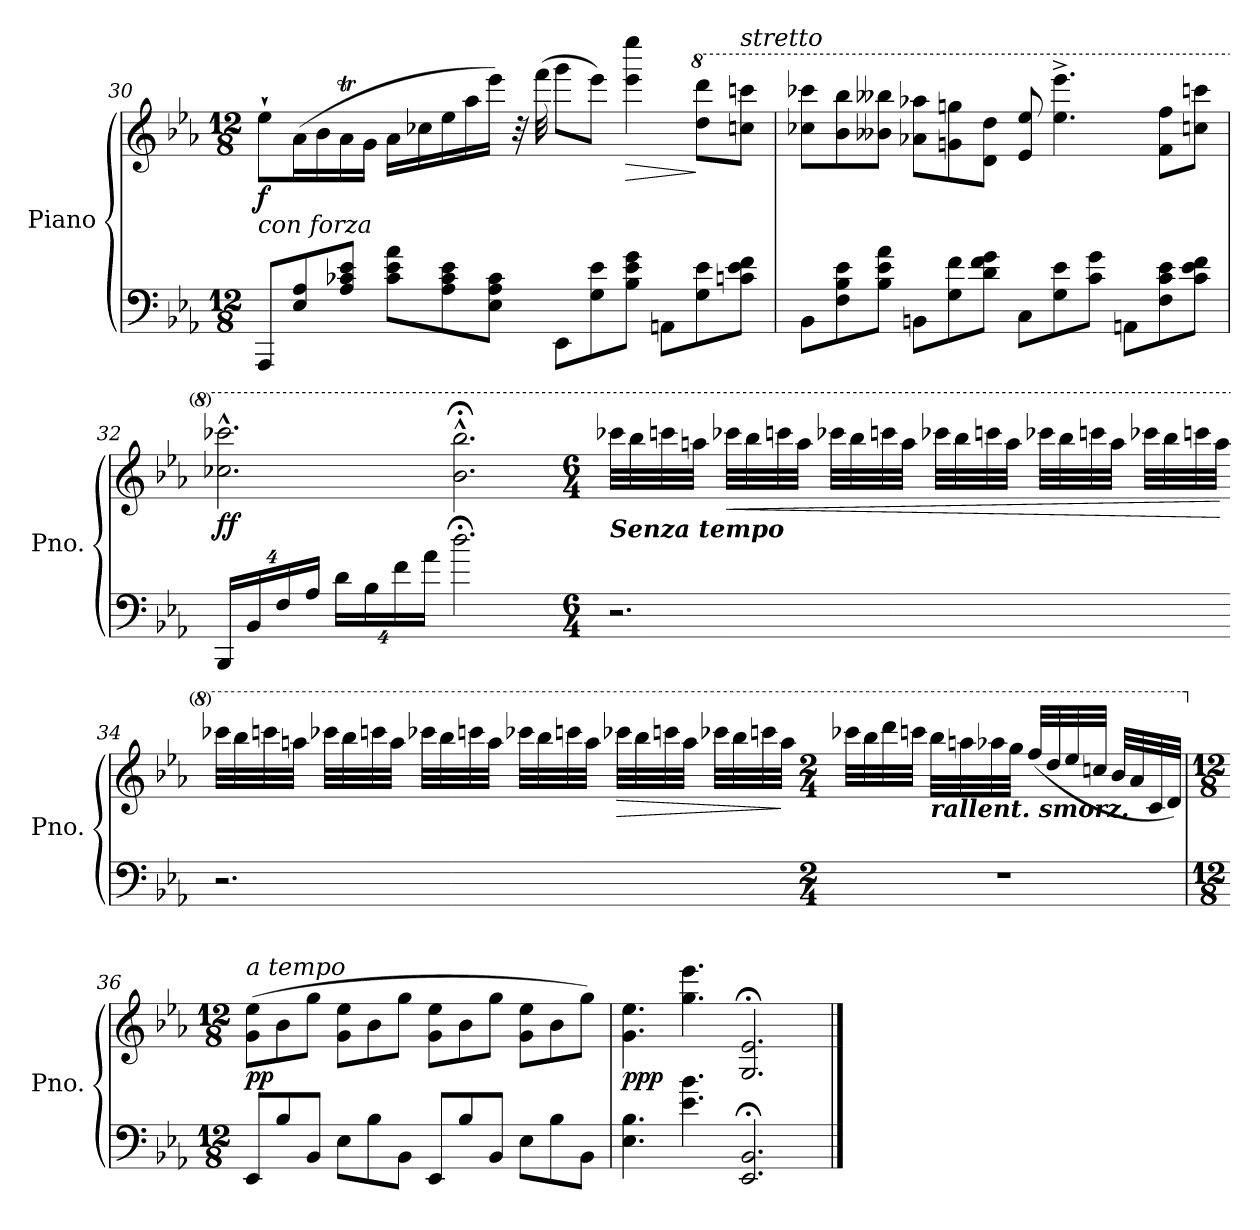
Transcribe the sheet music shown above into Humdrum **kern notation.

**kern	**kern	**dynam
*part1	*part1	*part1
*staff2	*staff1	*staff1/2
*I"Piano	*	*
*I'Pno.	*	*
!!LO:LB:g=z
*clefF4	*clefG2	*
*k[b-e-a-]	*k[b-e-a-]	*
*M12/8	*M12/8	*
=30	=30	=30
!	!LO:TX:b:i:t=con forza	!
!	!	!LO:DY:b
8AAA-/L	8ee-`\L	f
8E-/ 8A-/	(>16a-\L	.
.	16b-\	.
8A-/ 8c-X/ 8e-/J	16a-T\	.
.	16g\JJ	.
8c-\ 8e-\ 8a-\L	16a-\LL	.
.	16cc-X\	.
8A-\ 8c-\ 8e-\	16ee-\	.
.	16aa-\	.
8E-\ 8A-\ 8c-\J	16eee-\JJ)	.
.	32r	.
.	(>32fff\	.
8EE-\L	8ggg\L	.
8G\ 8e-\	8eee-\J)	.
!	!	!LO:HP:b
8B-\ 8e-\ 8g\J	4eee-\ 4eeee-\	>
8AAn\L	.	.
*	*8va	*
8G\ 8e-\	8ddd\ 8dddd\L	]
!	!LO:TX:a:i:t=stretto	!
8cn\ 8e-\ 8f\J	8ccc\ 8ccccn\J	.
=31	=31	=31
8BB-\L	8ccc-X\ 8cccc-X\L	.
8F\ 8B-\ 8e-\	8bb-\ 8bbb-\	.
8B-\ 8e-\ 8a-\J	8bb--X\ 8bbb--X\J	.
8BBn\L	8aa-X\ 8aaa-X\L	.
8G\ 8f\	8ggn\ 8gggn\	.
8d\ 8f\ 8g\J	8dd\ 8ddd\J	.
8C\L	8ee-/ 8eee-/	.
8G\ 8e-\	4.eee-\^ 4.eeee-\^	.
8c\ 8g\J	.	.
8AAn\L	.	.
8F\ 8c\ 8e-\	8ff\ 8fff\L	.
8c\ 8e-\ 8f\J	8cccn\ 8ccccn\J	.
!!LO:PB:g=z
=32	=32	=32
!	!	!LO:DY:b
32%3BBB-/L	2.ccc-X\^^ 2.cccc-X\^^	ff
32%3BB-/	.	.
32%3F/	.	.
32%3A-/J	.	.
32%3d\L	.	.
32%3B-\	.	.
32%3f\	.	.
32%3a-\J	.	.
2.dd;<\	2.bb-\;<^^ 2.bbb-\;<^^	.
=33-	=33-	=33-
*M6/4	*M6/4	*
*	*MM35	*
!	!LO:TX:b:Bi:t=Senza tempo	!
2.r	32cccc-X\LLL	.
.	32bbb-\	.
.	32ccccn\	.
.	32aaan\JJJ	.
*	*MM40	*
!	!	!LO:HP:b
.	32cccc-X\LLL	<
.	32bbb-\	.
.	32ccccn\	.
.	32aaa\JJJ	.
*	*MM60	*
.	32cccc-X\LLL	.
.	32bbb-\	.
.	32ccccn\	.
.	32aaa\JJJ	.
.	32cccc-X\LLL	.
.	32bbb-\	.
.	32ccccn\	.
.	32aaa\JJJ	.
*	*MM70	*
.	32cccc-X\LLL	.
.	32bbb-\	.
.	32ccccn\	.
.	32aaa\JJJ	.
.	32cccc-X\LLL	.
.	32bbb-\	.
.	32ccccn\	.
.	32aaa\JJJ	.
.	.	[
!!LO:LB:g=z
=34-	=34-	=34-
2.r	32cccc-X\LLL	.
.	32bbb-\	.
.	32ccccn\	.
.	32aaan\JJJ	.
*	*MM80	*
.	32cccc-X\LLL	.
.	32bbb-\	.
.	32ccccn\	.
.	32aaa\JJJ	.
.	32cccc-X\LLL	.
.	32bbb-\	.
.	32ccccn\	.
.	32aaa\JJJ	.
.	32cccc-X\LLL	.
.	32bbb-\	.
.	32ccccn\	.
.	32aaa\JJJ	.
!	!	!LO:HP:b
.	32cccc-X\LLL	>
.	32bbb-\	.
.	32ccccn\	.
.	32aaa\JJJ	.
.	32cccc-X\LLL	.
.	32bbb-\	.
.	32ccccn\	.
.	32aaa\JJJ	]
!!LO:LB:g=z
=35-	=35-	=35-
*M2/4	*M2/4	*
*	*MM50	*
2r	32cccc-X\LLL	.
.	32bbb-\	.
.	32dddd\	.
.	32ccccn\JJJ	.
!	!LO:TX:b:Bi:t=rallent. smorz.	!
.	32bbb-\LLL	.
.	32aaan\	.
.	32aaa-X\	.
.	32ggg\JJJ	.
*	*MM35	*
.	(<32fff/LLL	.
.	32ddd/	.
.	32eee-/	.
.	32ccc/JJJ	.
*	*MM20	*
.	32bb-/LLL	.
.	32aa-/	.
.	32cc/	.
.	32dd/JJJ)	.
=36	=36	=36
*M12/8	*M12/8	*
*	*X8va	*
*	*MM60	*
!	!LO:TX:a:i:t=a tempo	!
!	!	!LO:DY:b
8EE-/L	(>8g\ 8ee-\L	pp
8B-/	8b-\	.
8BB-/J	8gg\J	.
8E-\L	8g\ 8ee-\L	.
8B-\	8b-\	.
8BB-\J	8gg\J	.
8EE-/L	8g\ 8ee-\L	.
8B-/	8b-\	.
8BB-/J	8gg\J	.
8E-\L	8g\ 8ee-\L	.
8B-\	8b-\	.
8BB-\J	8gg\J)	.
=37	=37	=37
!	!	!LO:DY:b
4.E-\ 4.B-\	4.g\ 4.ee-\	ppp
4.e-\ 4.b-\	4.gg\ 4.eee-\	.
2.EE-/;< 2.BB-/;<	2.G/;< 2.e-/;<	.
==	==	==
*-	*-	*-
